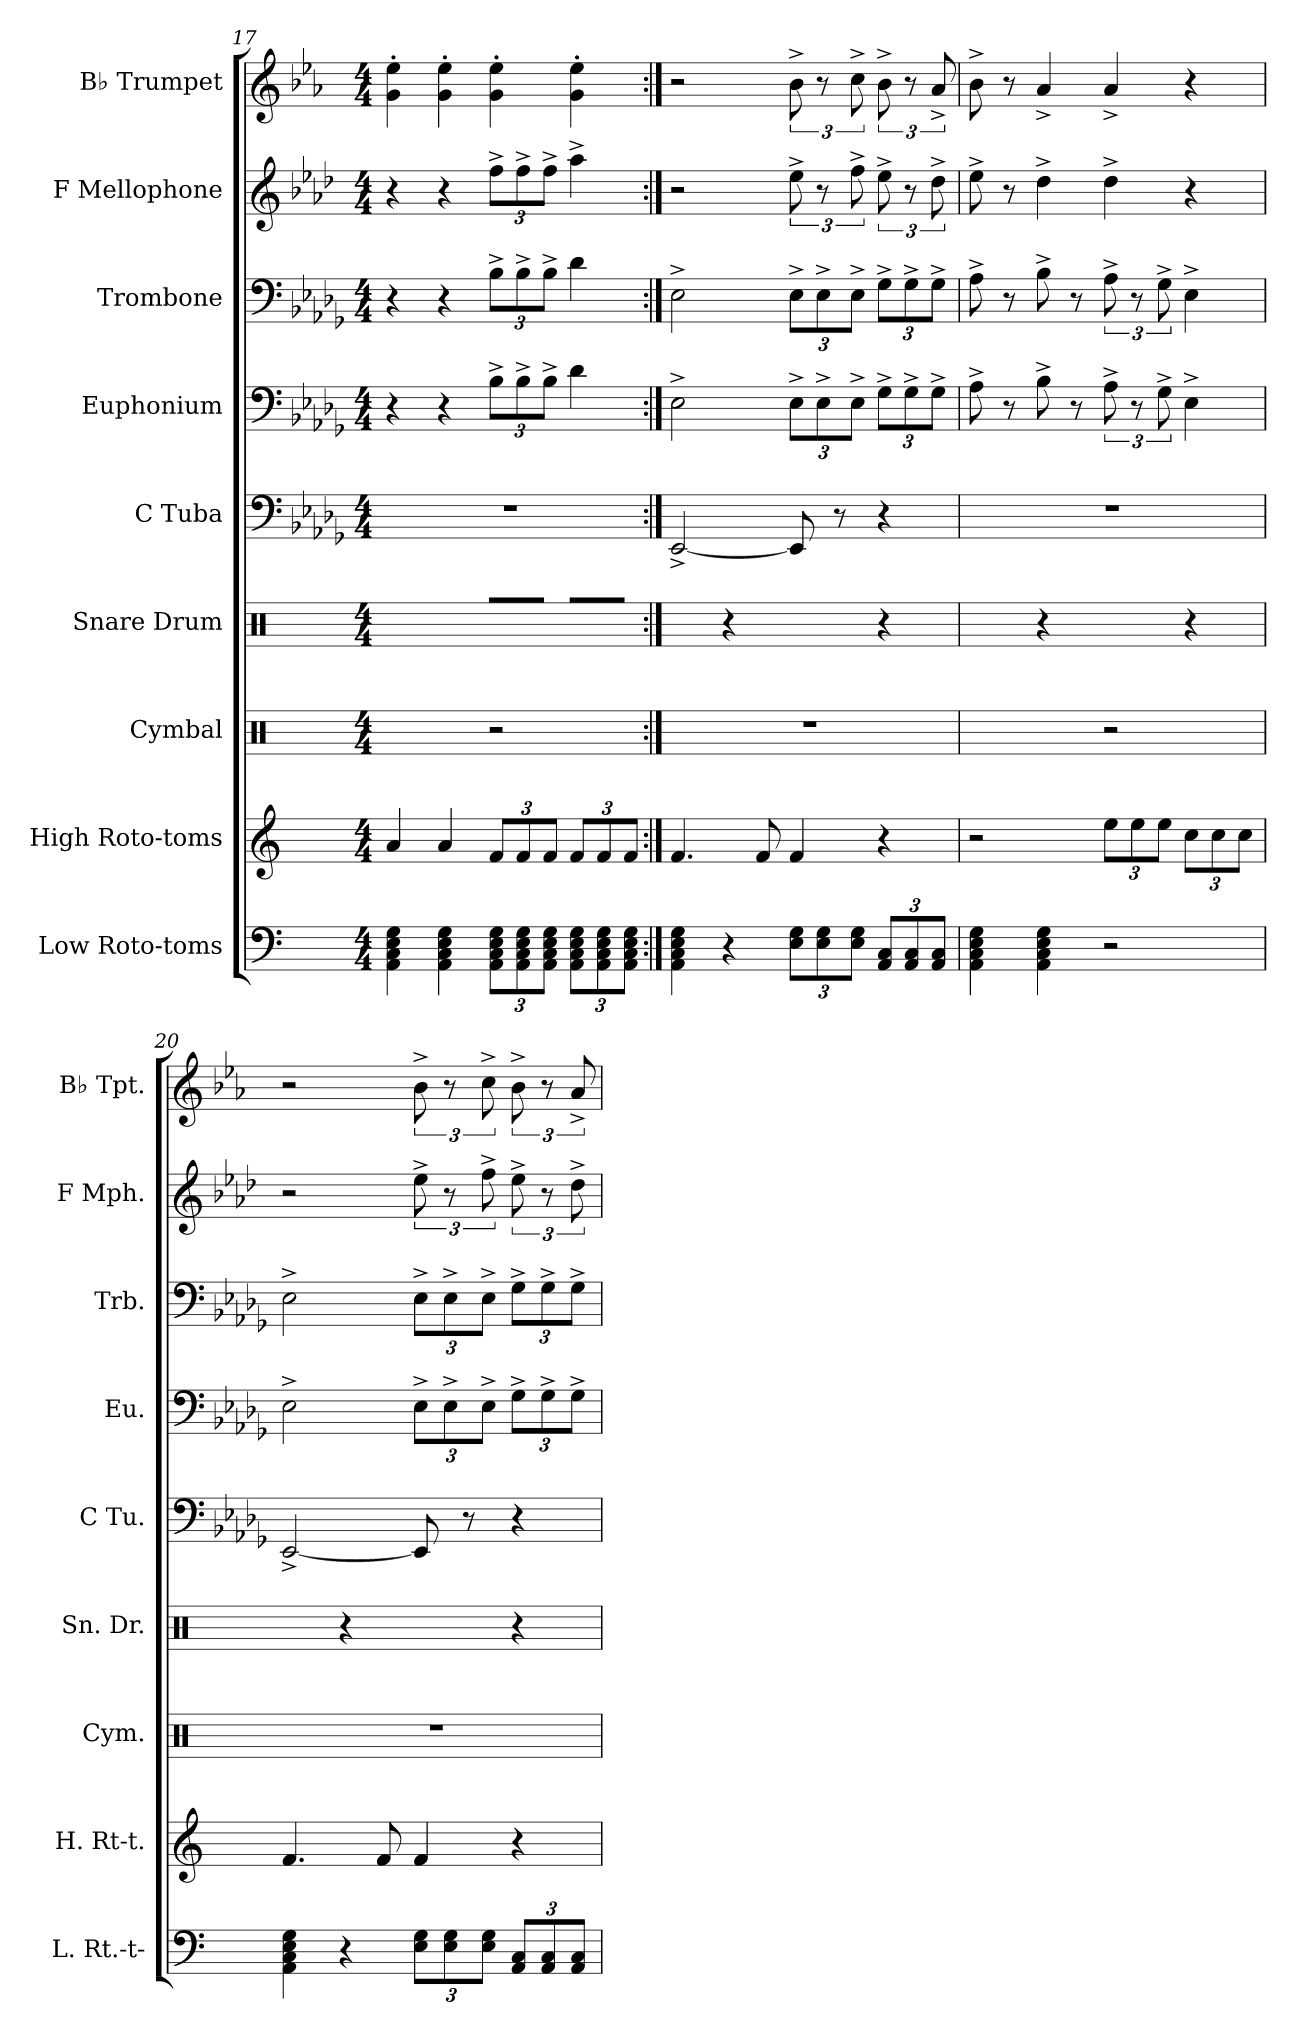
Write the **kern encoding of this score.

**kern	**kern	**kern	**kern	**kern	**kern	**kern	**kern	**kern
*part9	*part8	*part7	*part6	*part5	*part4	*part3	*part2	*part1
*staff9	*staff8	*staff7	*staff6	*staff5	*staff4	*staff3	*staff2	*staff1
*I"Low Roto-toms	*I"High Roto-toms	*I"Cymbal	*I"Snare Drum	*I"C Tuba	*I"Euphonium	*I"Trombone	*I"F Mellophone	*I"B♭ Trumpet
*I'L. Rt.-t-	*I'H. Rt-t.	*I'Cym.	*I'Sn. Dr.	*I'C Tu.	*I'Eu.	*I'Trb.	*I'F Mph.	*I'B♭ Tpt.
*clefF4	*clefG2	*clefX	*clefX	*clefF4	*clefF4	*clefF4	*clefG2	*clefG2
*	*	*	*	*	*	*	*ITrd4c7	*ITrd1c2
*k[]	*k[]	*k[]	*k[]	*k[b-e-a-d-g-]	*k[b-e-a-d-g-]	*k[b-e-a-d-g-]	*k[b-e-a-d-g-]	*k[b-e-a-d-g-]
*C:	*C:	*C:	*C:	*D-:	*D-:	*D-:	*D-:	*D-:
*M4/4	*M4/4	*M4/4	*M4/4	*M4/4	*M4/4	*M4/4	*M4/4	*M4/4
=17	=17	=17	=17	=17	=17	=17	=17	=17
4AA\ 4C\ 4E\ 4G\	4a/	4R\	4R\	1r	4r	4r	4r	4f\' 4dd-\'
4AA\ 4C\ 4E\ 4G\	4a/	4R\	4R\	.	4r	4r	4r	4f\' 4dd-\'
*Xbrackettup	*Xbrackettup	*	*Xbrackettup	*	*Xbrackettup	*Xbrackettup	*Xbrackettup	*
12AA\ 12C\ 12E\ 12G\L	12f/L	2r	12R\L	.	12B-^\L	12B-^\L	12b-^\L	4f\' 4dd-\'
12AA\ 12C\ 12E\ 12G\	12f/	.	12R\	.	12B-^\	12B-^\	12b-^\	.
12AA\ 12C\ 12E\ 12G\J	12f/J	.	12R\J	.	12B-^\J	12B-^\J	12b-^\J	.
12AA\ 12C\ 12E\ 12G\L	12f/L	.	12R\L	.	4d-\	4d-\	4dd-^\	4f\' 4dd-\'
12AA\ 12C\ 12E\ 12G\	12f/	.	12R\	.	.	.	.	.
12AA\ 12C\ 12E\ 12G\J	12f/J	.	12R\J	.	.	.	.	.
=18:|!	=18:|!	=18:|!	=18:|!	=18:|!	=18:|!	=18:|!	=18:|!	=18:|!
4AA\ 4C\ 4E\ 4G\	4.f/	1r	4R\	[2EE-^/	2E-^\	2E-^\	2r	2r
4r	.	.	4r	.	.	.	.	.
.	8f/	.	.	.	.	.	.	.
*	*	*	*	*	*	*	*brackettup	*
12E\ 12G\L	4f/	.	4R\	8EE-/]	12E-^\L	12E-^\L	12a-^\	12a-^\
12E\ 12G\	.	.	.	.	12E-^\	12E-^\	12r	12r
.	.	.	.	8r	.	.	.	.
12E\ 12G\J	.	.	.	.	12E-^\J	12E-^\J	12b-^\	12b-^\
12AA/ 12C/L	4r	.	4r	4r	12G-^\L	12G-^\L	12a-^\	12a-^\
12AA/ 12C/	.	.	.	.	12G-^\	12G-^\	12r	12r
12AA/ 12C/J	.	.	.	.	12G-^\J	12G-^\J	12g-^\	12g-^/
!!LO:PB:g=z
=19	=19	=19	=19	=19	=19	=19	=19	=19
4AA\ 4C\ 4E\ 4G\	2r	4R\	4R\	1r	8A-^\	8A-^\	8a-^\	8a-^\
.	.	.	.	.	8r	8r	8r	8r
4AA\ 4C\ 4E\ 4G\	.	4R\	4r	.	8B-^\	8B-^\	4g-^\	4g-^/
.	.	.	.	.	8r	8r	.	.
*	*	*	*	*	*brackettup	*brackettup	*	*
2r	12ee\L	2r	4R\	.	12A-^\	12A-^\	4g-^\	4g-^/
.	12ee\	.	.	.	12r	12r	.	.
.	12ee\J	.	.	.	12G-^\	12G-^\	.	.
.	12cc\L	.	4r	.	4E-^\	4E-^\	4r	4r
.	12cc\	.	.	.	.	.	.	.
.	12cc\J	.	.	.	.	.	.	.
=20	=20	=20	=20	=20	=20	=20	=20	=20
4AA\ 4C\ 4E\ 4G\	4.f/	1r	4R\	[2EE-^/	2E-^\	2E-^\	2r	2r
4r	.	.	4r	.	.	.	.	.
.	8f/	.	.	.	.	.	.	.
*	*	*	*	*	*Xbrackettup	*Xbrackettup	*	*
12E\ 12G\L	4f/	.	4R\	8EE-/]	12E-^\L	12E-^\L	12a-^\	12a-^\
12E\ 12G\	.	.	.	.	12E-^\	12E-^\	12r	12r
.	.	.	.	8r	.	.	.	.
12E\ 12G\J	.	.	.	.	12E-^\J	12E-^\J	12b-^\	12b-^\
12AA/ 12C/L	4r	.	4r	4r	12G-^\L	12G-^\L	12a-^\	12a-^\
12AA/ 12C/	.	.	.	.	12G-^\	12G-^\	12r	12r
12AA/ 12C/J	.	.	.	.	12G-^\J	12G-^\J	12g-^\	12g-^/
=	=	=	=	=	=	=	=	=
*-	*-	*-	*-	*-	*-	*-	*-	*-
